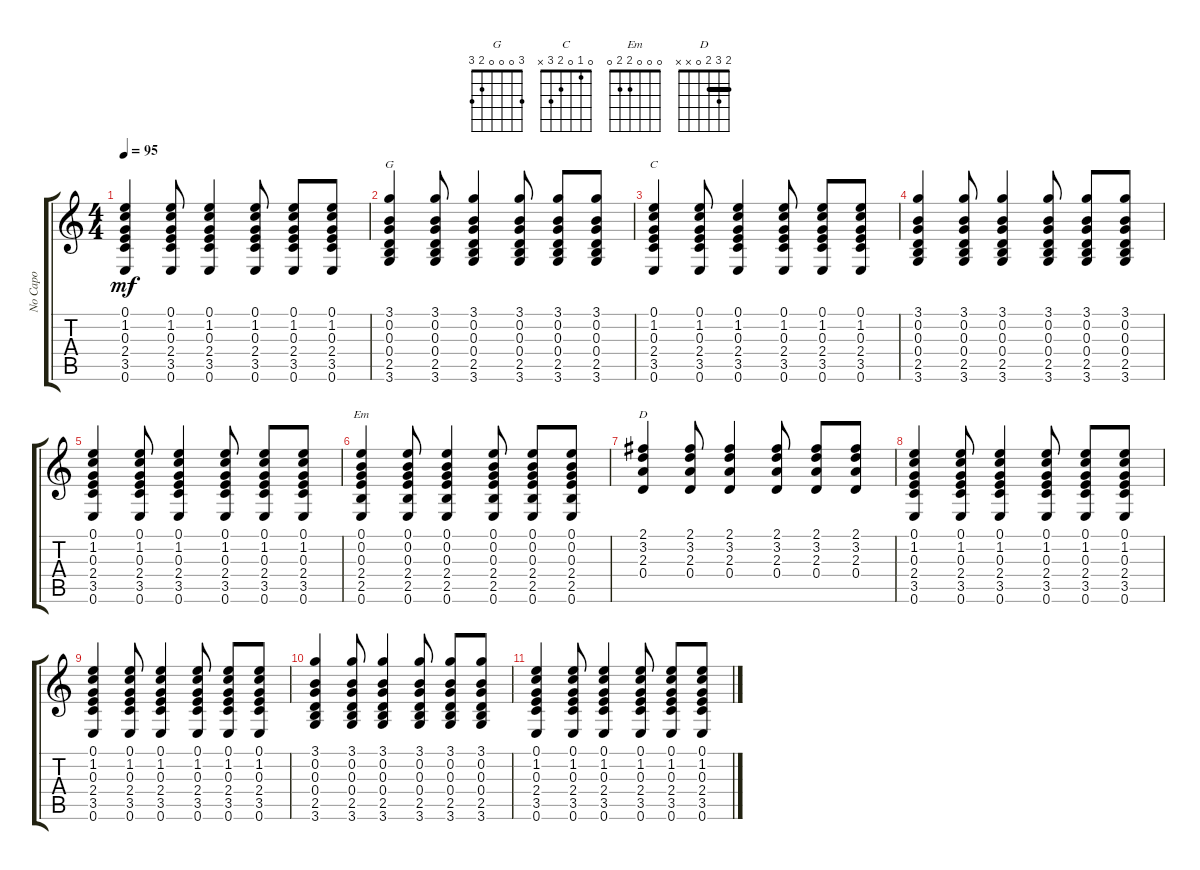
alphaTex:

\track ("No Capo" "No Capo") {instrument acousticguitarsteel}
\staff {score tabs}
\tuning (E4 B3 G3 D3 A2 E2) {hide}
\chord ("G" 3 0 0 0 2 3)
\chord ("C" 0 1 0 2 3 x)
\chord ("Em" 0 0 0 2 2 0)
\chord ("D" 2 3 2 0 x x) {barre 2}
\ts (4 4)
\tempo 95
\clef g2
\ks c
(0.1 1.2 0.3 2.4 3.5 0.6).4{dy mf} (0.1 1.2 0.3 2.4 3.5 0.6).8 (0.1 1.2 0.3 2.4 3.5 0.6).4 (0.1 1.2 0.3 2.4 3.5 0.6).8 (0.1 1.2 0.3 2.4 3.5 0.6).8 (0.1 1.2 0.3 2.4 3.5 0.6).8 |
(3.1 0.2 0.3 0.4 2.5 3.6).4{ch "G"} (3.1 0.2 0.3 0.4 2.5 3.6).8 (3.1 0.2 0.3 0.4 2.5 3.6).4 (3.1 0.2 0.3 0.4 2.5 3.6).8 (3.1 0.2 0.3 0.4 2.5 3.6).8 (3.1 0.2 0.3 0.4 2.5 3.6).8 |
(0.1 1.2 0.3 2.4 3.5 0.6).4{ch "C"} (0.1 1.2 0.3 2.4 3.5 0.6).8 (0.1 1.2 0.3 2.4 3.5 0.6).4 (0.1 1.2 0.3 2.4 3.5 0.6).8 (0.1 1.2 0.3 2.4 3.5 0.6).8 (0.1 1.2 0.3 2.4 3.5 0.6).8 |
(3.1 0.2 0.3 0.4 2.5 3.6).4{volume 4} (3.1 0.2 0.3 0.4 2.5 3.6).8 (3.1 0.2 0.3 0.4 2.5 3.6).4 (3.1 0.2 0.3 0.4 2.5 3.6).8 (3.1 0.2 0.3 0.4 2.5 3.6).8 (3.1 0.2 0.3 0.4 2.5 3.6).8 |
(0.1 1.2 0.3 2.4 3.5 0.6).4 (0.1 1.2 0.3 2.4 3.5 0.6).8 (0.1 1.2 0.3 2.4 3.5 0.6).4 (0.1 1.2 0.3 2.4 3.5 0.6).8 (0.1 1.2 0.3 2.4 3.5 0.6).8 (0.1 1.2 0.3 2.4 3.5 0.6).8 |
(0.1 0.2 0.3 2.4 2.5 0.6).4{ch "Em"} (0.1 0.2 0.3 2.4 2.5 0.6).8 (0.1 0.2 0.3 2.4 2.5 0.6).4 (0.1 0.2 0.3 2.4 2.5 0.6).8 (0.1 0.2 0.3 2.4 2.5 0.6).8 (0.1 0.2 0.3 2.4 2.5 0.6).8 |
(2.1 3.2 2.3 0.4).4{ch "D"} (2.1 3.2 2.3 0.4).8 (2.1 3.2 2.3 0.4).4 (2.1 3.2 2.3 0.4).8 (2.1 3.2 2.3 0.4).8 (2.1 3.2 2.3 0.4).8 |
(0.1 1.2 0.3 2.4 3.5 0.6).4 (0.1 1.2 0.3 2.4 3.5 0.6).8 (0.1 1.2 0.3 2.4 3.5 0.6).4 (0.1 1.2 0.3 2.4 3.5 0.6).8 (0.1 1.2 0.3 2.4 3.5 0.6).8 (0.1 1.2 0.3 2.4 3.5 0.6).8 |
(0.1 1.2 0.3 2.4 3.5 0.6).4 (0.1 1.2 0.3 2.4 3.5 0.6).8 (0.1 1.2 0.3 2.4 3.5 0.6).4 (0.1 1.2 0.3 2.4 3.5 0.6).8 (0.1 1.2 0.3 2.4 3.5 0.6).8 (0.1 1.2 0.3 2.4 3.5 0.6).8 |
(3.1 0.2 0.3 0.4 2.5 3.6).4 (3.1 0.2 0.3 0.4 2.5 3.6).8 (3.1 0.2 0.3 0.4 2.5 3.6).4 (3.1 0.2 0.3 0.4 2.5 3.6).8 (3.1 0.2 0.3 0.4 2.5 3.6).8 (3.1 0.2 0.3 0.4 2.5 3.6).8 |
(0.1 1.2 0.3 2.4 3.5 0.6).4 (0.1 1.2 0.3 2.4 3.5 0.6).8 (0.1 1.2 0.3 2.4 3.5 0.6).4 (0.1 1.2 0.3 2.4 3.5 0.6).8 (0.1 1.2 0.3 2.4 3.5 0.6).8 (0.1 1.2 0.3 2.4 3.5 0.6).8
